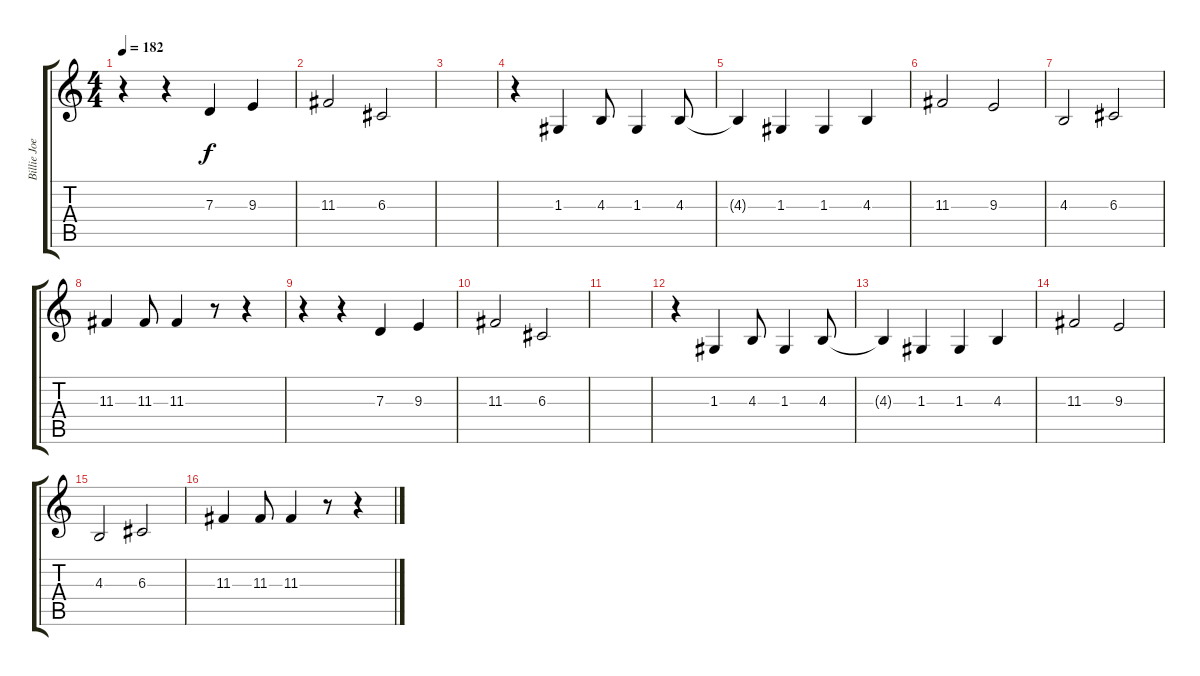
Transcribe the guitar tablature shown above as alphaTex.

\track ("Billie Joe (Vocals)" "Billie Joe") {instrument lead2sawtooth}
\staff {score tabs}
\tuning (E4 B3 G3 D3 A2 E2) {hide}
\ts (4 4)
\tempo 182
\clef g2
\ks c
r.4{dy f} r.4 7.3.4 9.3.4 |
11.3.2 6.3.2 |
|
r.4 1.3.4 4.3.8 1.3.4 4.3.8 |
4.3{t}.4 1.3.4 1.3.4 4.3.4 |
11.3.2 9.3.2 |
4.3.2 6.3.2 |
11.3.4 11.3.8 11.3.4 r.8 r.4 |
r.4 r.4 7.3.4 9.3.4 |
11.3.2 6.3.2 |
|
r.4 1.3.4 4.3.8 1.3.4 4.3.8 |
4.3{t}.4 1.3.4 1.3.4 4.3.4 |
11.3.2 9.3.2 |
4.3.2 6.3.2 |
11.3.4 11.3.8 11.3.4 r.8 r.4
